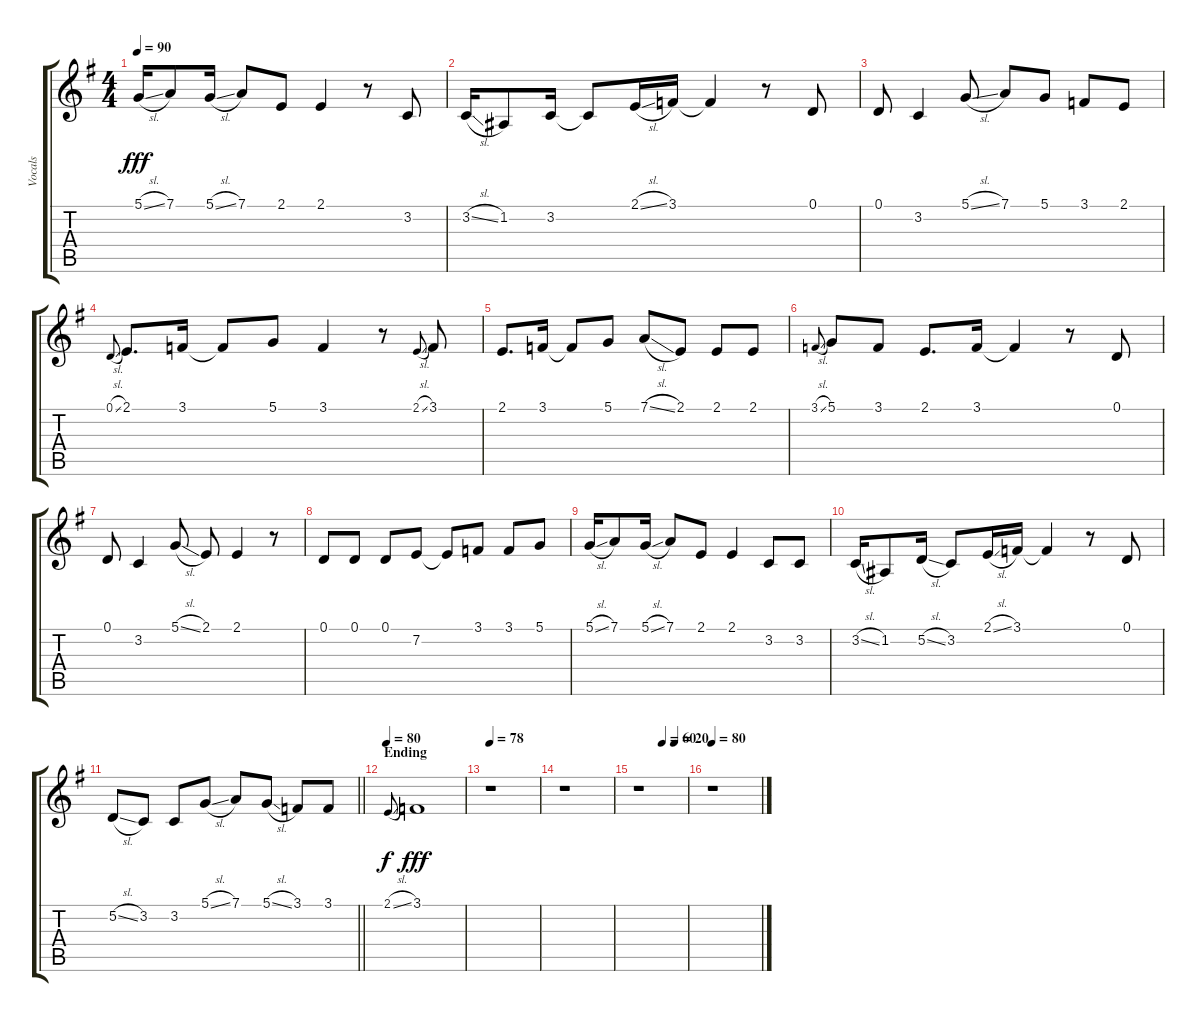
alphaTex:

\track ("Vocals" "Vocals") {instrument voiceoohs}
\staff {score tabs}
\tuning (D4 A3 F3 C3 G2 D2) {hide}
\ts (4 4)
\tempo 90
\clef g2
\ks g
5.1{sl}.16{dy fff} 7.1.8 5.1{sl}.16 7.1.8 2.1.8 2.1.4 r.8 3.2.8 |
3.2{sl}.16 1.2.8 3.2.16 3.2{t}.8 2.1{sl}.16 3.1.16 3.1{t}.4 r.8 0.1.8 |
0.1.8 3.2.4 5.1{sl}.8 7.1.8 5.1.8 3.1.8 2.1.8 |
0.1{sl}.8{gr onbeat} 2.1.8{d} 3.1.16 3.1{t}.8 5.1.8 3.1.4 r.8 2.1{sl}.8{gr onbeat} 3.1.8 |
2.1.8{d} 3.1.16 3.1{t}.8 5.1.8 7.1{sl}.8 2.1.8 2.1.8 2.1.8 |
3.1{sl}.8{gr onbeat} 5.1.8 3.1.8 2.1.8{d} 3.1.16 3.1{t}.4 r.8 0.1.8 |
0.1.8 3.2.4 5.1{sl}.8 2.1.8 2.1.4 r.8 |
0.1.8 0.1.8 0.1.8 7.2.8 7.2{t}.8 3.1.8 3.1.8 5.1.8 |
5.1{sl}.16 7.1.8 5.1{sl}.16 7.1.8 2.1.8 2.1.4 3.2.8 3.2.8 |
3.2{sl}.16 1.2.8 5.2{sl}.16 3.2.8 2.1{sl}.16 3.1.16 3.1{t}.4 r.8 0.1.8 |
\barLineRight lightlight
5.2{sl}.8 3.2.8 3.2.8 5.1{sl}.8 7.1.8 5.1{sl}.8 3.1.8 3.1.8 |
\section ("" "Ending")
\tempo 80
2.1{sl}.8{gr onbeat dy f} 3.1.1{dy fff} |
\tempo 78
r.1 |
r.1 |
\tempo (60 0.5)
\tempo (20 0.75)
r.1 |
\tempo 80
r.1
